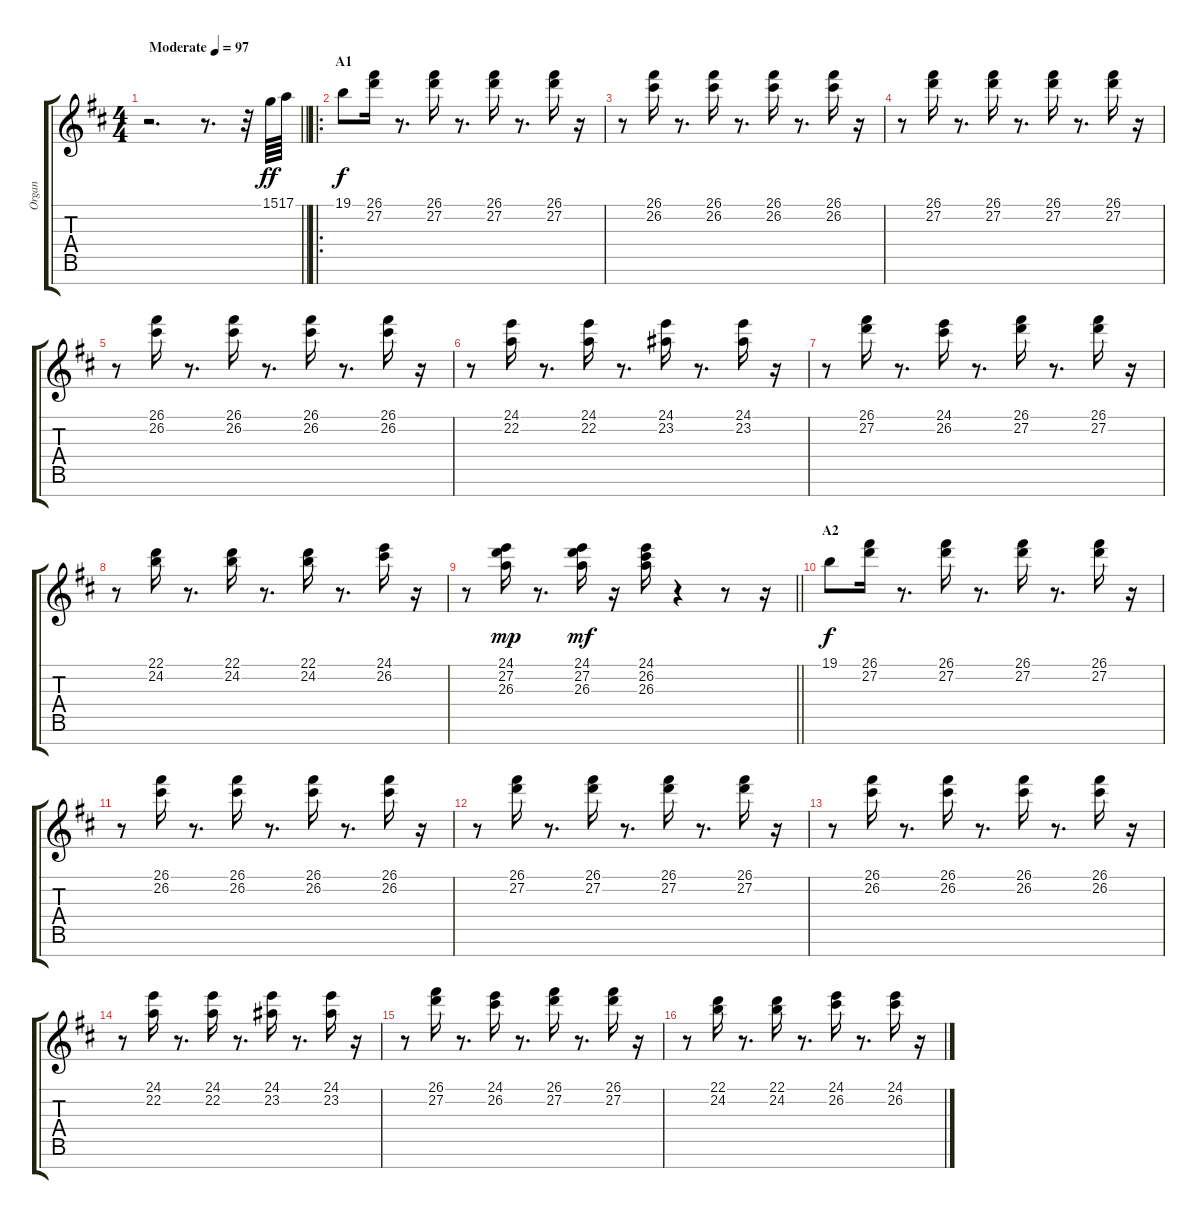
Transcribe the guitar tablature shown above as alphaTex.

\track ("Organ" "Organ") {instrument rockorgan}
\staff {score tabs}
\tuning (E4 B3 G3 D3 A2 E2 B1) {hide}
\ts (4 4)
\tempo (97 "Moderate")
\clef g2
\barLineRight lightlight
\ks d
r.2{d dy ff instrument rockorgan} r.8{d} r.32 15.1.64 17.1.64 |
\ro
\section ("" "A1")
19.1.8{dy f volume 9} (26.1 27.2).16 r.8{d} (26.1 27.2).16 r.8{d} (26.1 27.2).16 r.8{d} (26.1 27.2).16 r.16 |
r.8 (26.1 26.2).16 r.8{d} (26.1 26.2).16 r.8{d} (26.1 26.2).16 r.8{d} (26.1 26.2).16 r.16 |
r.8 (26.1 27.2).16 r.8{d} (26.1 27.2).16 r.8{d} (26.1 27.2).16 r.8{d} (26.1 27.2).16 r.16 |
r.8 (26.1 26.2).16 r.8{d} (26.1 26.2).16 r.8{d} (26.1 26.2).16 r.8{d} (26.1 26.2).16 r.16 |
r.8 (24.1 22.2).16 r.8{d} (24.1 22.2).16 r.8{d} (24.1 23.2).16 r.8{d} (24.1 23.2).16 r.16 |
r.8 (26.1 27.2).16 r.8{d} (24.1 26.2).16 r.8{d} (26.1 27.2).16 r.8{d} (26.1 27.2).16 r.16 |
r.8 (22.1 24.2).16 r.8{d} (22.1 24.2).16 r.8{d} (22.1 24.2).16 r.8{d} (24.1 26.2).16 r.16 |
\barLineRight lightlight
r.8 (24.1 27.2 26.3).16{dy mp} r.8{d} (24.1 27.2 26.3).16{dy mf} r.16 (24.1 26.2 26.3).16 r.4 r.8 r.16 |
\section ("" "A2")
19.1.8{dy f} (26.1 27.2).16 r.8{d} (26.1 27.2).16 r.8{d} (26.1 27.2).16 r.8{d} (26.1 27.2).16 r.16 |
r.8 (26.1 26.2).16 r.8{d} (26.1 26.2).16 r.8{d} (26.1 26.2).16 r.8{d} (26.1 26.2).16 r.16 |
r.8 (26.1 27.2).16 r.8{d} (26.1 27.2).16 r.8{d} (26.1 27.2).16 r.8{d} (26.1 27.2).16 r.16 |
r.8 (26.1 26.2).16 r.8{d} (26.1 26.2).16 r.8{d} (26.1 26.2).16 r.8{d} (26.1 26.2).16 r.16 |
r.8 (24.1 22.2).16 r.8{d} (24.1 22.2).16 r.8{d} (24.1 23.2).16 r.8{d} (24.1 23.2).16 r.16 |
r.8 (26.1 27.2).16 r.8{d} (24.1 26.2).16 r.8{d} (26.1 27.2).16 r.8{d} (26.1 27.2).16 r.16 |
r.8 (22.1 24.2).16 r.8{d} (22.1 24.2).16 r.8{d} (24.1 26.2).16 r.8{d} (24.1 26.2).16 r.16
